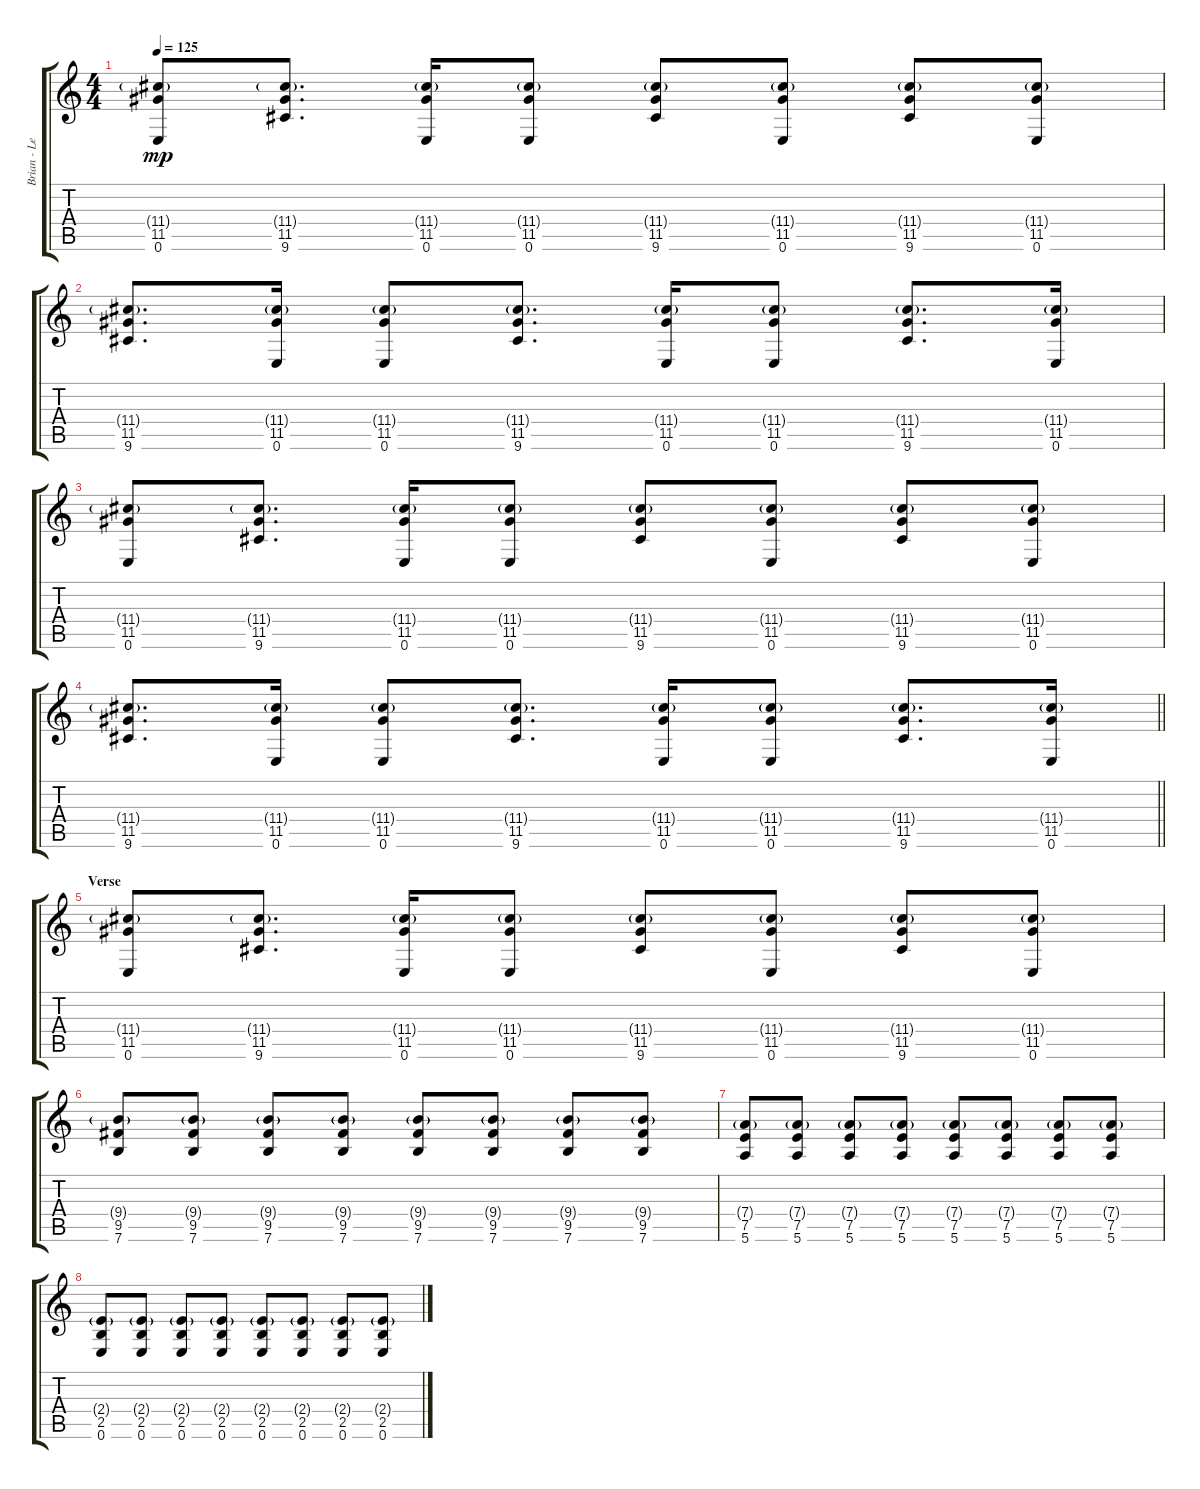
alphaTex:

\track ("Brian - Lead Guitar" "Brian - Le") {instrument electricguitarjazz}
\staff {score tabs}
\tuning (E4 B3 G3 D3 A2 E2) {hide}
\ts (4 4)
\tempo 125
\clef g2
\ks c
(11.4{g} 11.5 0.6).8{dy mp} (11.4{g} 11.5 9.6).8{d} (11.4{g} 11.5 0.6).16 (11.4{g} 11.5 0.6).8 (11.4{g} 11.5 9.6).8 (11.4{g} 11.5 0.6).8 (11.4{g} 11.5 9.6).8 (11.4{g} 11.5 0.6).8 |
(11.4{g} 11.5 9.6).8{d} (11.4{g} 11.5 0.6).16 (11.4{g} 11.5 0.6).8 (11.4{g} 11.5 9.6).8{d} (11.4{g} 11.5 0.6).16 (11.4{g} 11.5 0.6).8 (11.4{g} 11.5 9.6).8{d} (11.4{g} 11.5 0.6).16 |
(11.4{g} 11.5 0.6).8 (11.4{g} 11.5 9.6).8{d} (11.4{g} 11.5 0.6).16 (11.4{g} 11.5 0.6).8 (11.4{g} 11.5 9.6).8 (11.4{g} 11.5 0.6).8 (11.4{g} 11.5 9.6).8 (11.4{g} 11.5 0.6).8 |
\barLineRight lightlight
(11.4{g} 11.5 9.6).8{d} (11.4{g} 11.5 0.6).16 (11.4{g} 11.5 0.6).8 (11.4{g} 11.5 9.6).8{d} (11.4{g} 11.5 0.6).16 (11.4{g} 11.5 0.6).8 (11.4{g} 11.5 9.6).8{d} (11.4{g} 11.5 0.6).16 |
\section ("" "Verse")
(11.4{g} 11.5 0.6).8 (11.4{g} 11.5 9.6).8{d} (11.4{g} 11.5 0.6).16 (11.4{g} 11.5 0.6).8 (11.4{g} 11.5 9.6).8 (11.4{g} 11.5 0.6).8 (11.4{g} 11.5 9.6).8 (11.4{g} 11.5 0.6).8 |
(9.4{g} 9.5 7.6).8 (9.4{g} 9.5 7.6).8 (9.4{g} 9.5 7.6).8 (9.4{g} 9.5 7.6).8 (9.4{g} 9.5 7.6).8 (9.4{g} 9.5 7.6).8 (9.4{g} 9.5 7.6).8 (9.4{g} 9.5 7.6).8 |
(7.4{g} 7.5 5.6).8 (7.4{g} 7.5 5.6).8 (7.4{g} 7.5 5.6).8 (7.4{g} 7.5 5.6).8 (7.4{g} 7.5 5.6).8 (7.4{g} 7.5 5.6).8 (7.4{g} 7.5 5.6).8 (7.4{g} 7.5 5.6).8 |
(2.4{g} 2.5 0.6).8 (2.4{g} 2.5 0.6).8 (2.4{g} 2.5 0.6).8 (2.4{g} 2.5 0.6).8 (2.4{g} 2.5 0.6).8 (2.4{g} 2.5 0.6).8 (2.4{g} 2.5 0.6).8 (2.4{g} 2.5 0.6).8
